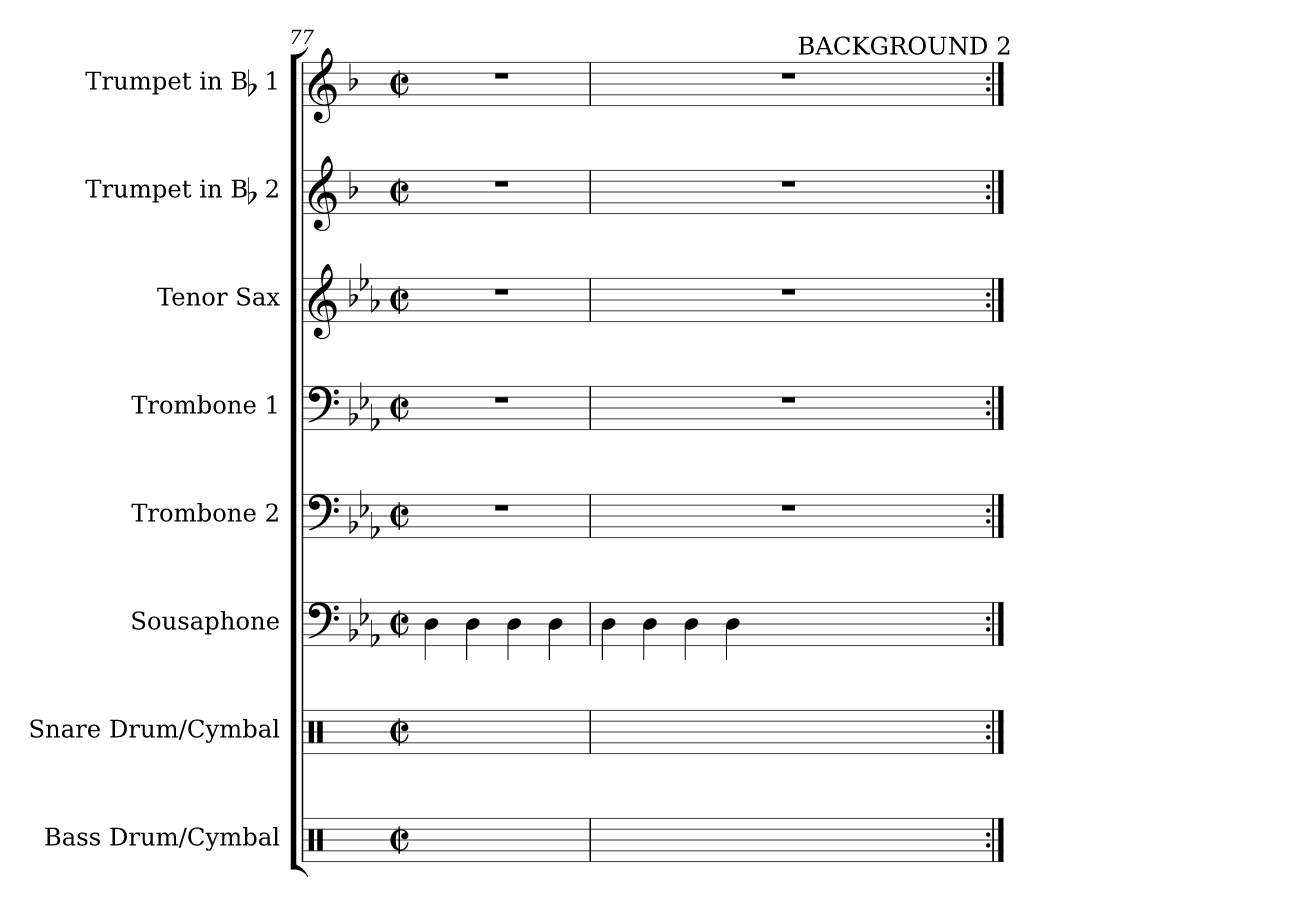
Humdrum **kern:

**kern	**kern	**kern	**kern	**kern	**kern	**kern	**kern
*part8	*part7	*part6	*part5	*part4	*part3	*part2	*part1
*staff8	*staff7	*staff6	*staff5	*staff4	*staff3	*staff2	*staff1
*I"Bass Drum/Cymbal	*I"Snare Drum/Cymbal	*I"Sousaphone	*I"Trombone 2	*I"Trombone 1	*I"Tenor Sax	*I"Trumpet in Bb 2	*I"Trumpet in Bb 1
*I'B.D./Cym	*I'S.D./Cym	*	*I'Tbn. 2	*I'Tbn. 1	*I'T. Sx.	*	*
!!LO:LB:g=z
*clefX	*clefX	*clefF4	*clefF4	*clefF4	*clefG2	*clefG2	*clefG2
*	*	*	*	*	*ITrd8c14	*ITrd1c2	*ITrd1c2
*k[]	*k[]	*k[b-e-a-]	*k[b-e-a-]	*k[b-e-a-]	*k[b-e-a-]	*k[b-e-a-]	*k[b-e-a-]
*C:	*C:	*E-:	*E-:	*E-:	*E-:	*E-:	*E-:
*M2/2	*M2/2	*M2/2	*M2/2	*M2/2	*M2/2	*M2/2	*M2/2
*met(c|)	*met(c|)	*met(c|)	*met(c|)	*met(c|)	*met(c|)	*met(c|)	*met(c|)
=77	=77	=77	=77	=77	=77	=77	=77
4Ri\	4Ri\	4Di\	1r	1r	1r	1r	1r
4Ri\	4Ri\	4Di\	.	.	.	.	.
4Ri\	4Ri\	4Di\	.	.	.	.	.
4Ri\	4Ri\	4Di\	.	.	.	.	.
=78	=78	=78	=78	=78	=78	=78	=78
*	*	*	*	*	*	*	*^
4Ri\	4Ri\	4Di\	1r	1r	1r	1r	1r	2ryy
4Ri\	4Ri\	4Di\	.	.	.	.	.	.
4Ri\	4Ri\	4Di\	.	.	.	.	.	4ryy
4Ri\	4Ri\	4Di\	.	.	.	.	.	8ryy
.	.	.	.	.	.	.	.	16ryy
.	.	.	.	.	.	.	.	32ryy
.	.	.	.	.	.	.	.	64ryy
.	.	.	.	.	.	.	.	128...ryy
!	!	!	!	!	!	!	!	!LO:TX:a:t=BACKGROUND 2
.	.	.	.	.	.	.	.	1024ryy
*	*	*	*	*	*	*	*v	*v
=:|!	=:|!	=:|!	=:|!	=:|!	=:|!	=:|!	=:|!
*-	*-	*-	*-	*-	*-	*-	*-
